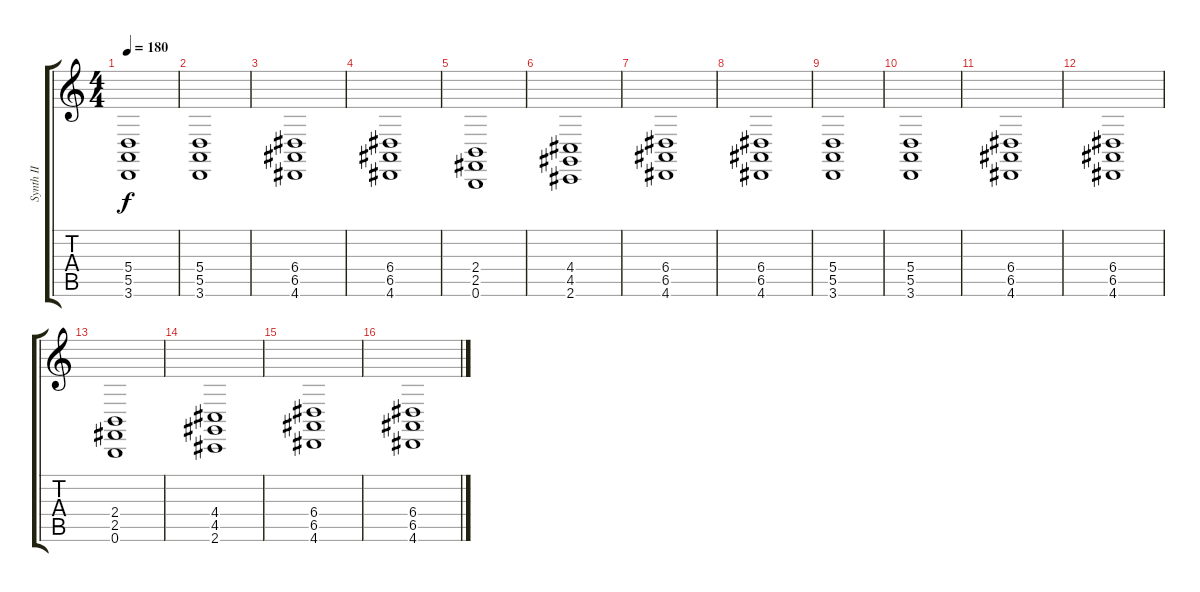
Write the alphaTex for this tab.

\track ("Synth II" "Synth II") {instrument synthstrings2}
\staff {score tabs}
\tuning (B3 Gb3 D3 A2 E2 B1) {hide}
\ts (4 4)
\tempo 180
\clef g2
\ks c
(5.4 5.5 3.6).1{dy f} |
(5.4 5.5 3.6).1 |
(6.4 6.5 4.6).1 |
(6.4 6.5 4.6).1 |
(2.4 2.5 0.6).1 |
(4.4 4.5 2.6).1 |
(6.4 6.5 4.6).1 |
(6.4 6.5 4.6).1 |
(5.4 5.5 3.6).1 |
(5.4 5.5 3.6).1 |
(6.4 6.5 4.6).1 |
(6.4 6.5 4.6).1 |
(2.4 2.5 0.6).1 |
(4.4 4.5 2.6).1 |
(6.4 6.5 4.6).1 |
(6.4 6.5 4.6).1
